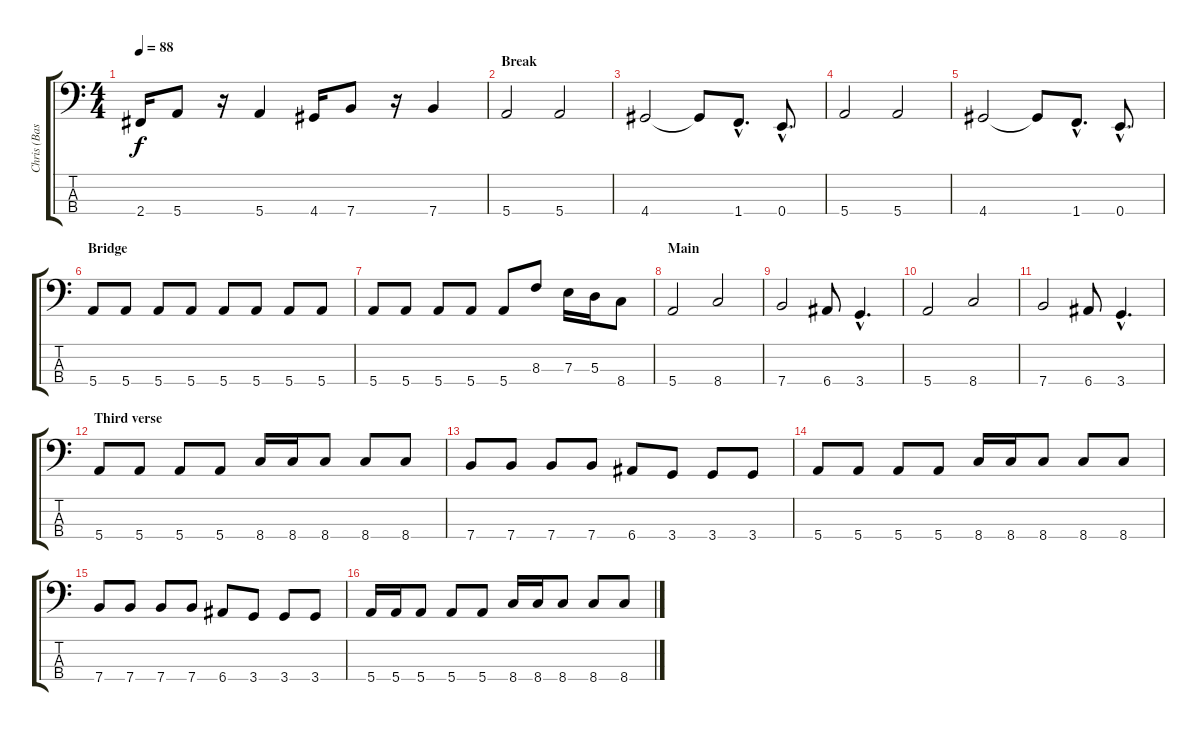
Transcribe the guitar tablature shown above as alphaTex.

\track ("Chris (Bass)" "Chris (Bas") {instrument electricbassfinger}
\staff {score tabs}
\tuning (G2 D2 A1 E1) {hide}
\ts (4 4)
\tempo 88
\clef f4
\ks c
2.4.16{dy f} 5.4.8 r.16 5.4.4 4.4.16 7.4.8 r.16 7.4.4 |
\section ("" "Break")
5.4.2 5.4.2 |
4.4.2 4.4{t}.8 1.4{hac}.8{d} 0.4{hac}.8{d} |
5.4.2 5.4.2 |
4.4.2 4.4{t}.8 1.4{hac}.8{d} 0.4{hac}.8{d} |
\section ("" "Bridge")
5.4.8 5.4.8 5.4.8 5.4.8 5.4.8 5.4.8 5.4.8 5.4.8 |
5.4.8 5.4.8 5.4.8 5.4.8 5.4.8 8.3.8 7.3.16 5.3.16 8.4.8 |
\section ("" "Main")
5.4.2 8.4.2 |
7.4.2 6.4.8 3.4{hac}.4{d} |
5.4.2 8.4.2 |
7.4.2 6.4.8 3.4{hac}.4{d} |
\section ("" "Third verse")
5.4.8 5.4.8 5.4.8 5.4.8 8.4.16 8.4.16 8.4.8 8.4.8 8.4.8 |
7.4.8 7.4.8 7.4.8 7.4.8 6.4.8 3.4.8 3.4.8 3.4.8 |
5.4.8 5.4.8 5.4.8 5.4.8 8.4.16 8.4.16 8.4.8 8.4.8 8.4.8 |
7.4.8 7.4.8 7.4.8 7.4.8 6.4.8 3.4.8 3.4.8 3.4.8 |
5.4.16 5.4.16 5.4.8 5.4.8 5.4.8 8.4.16 8.4.16 8.4.8 8.4.8 8.4.8
